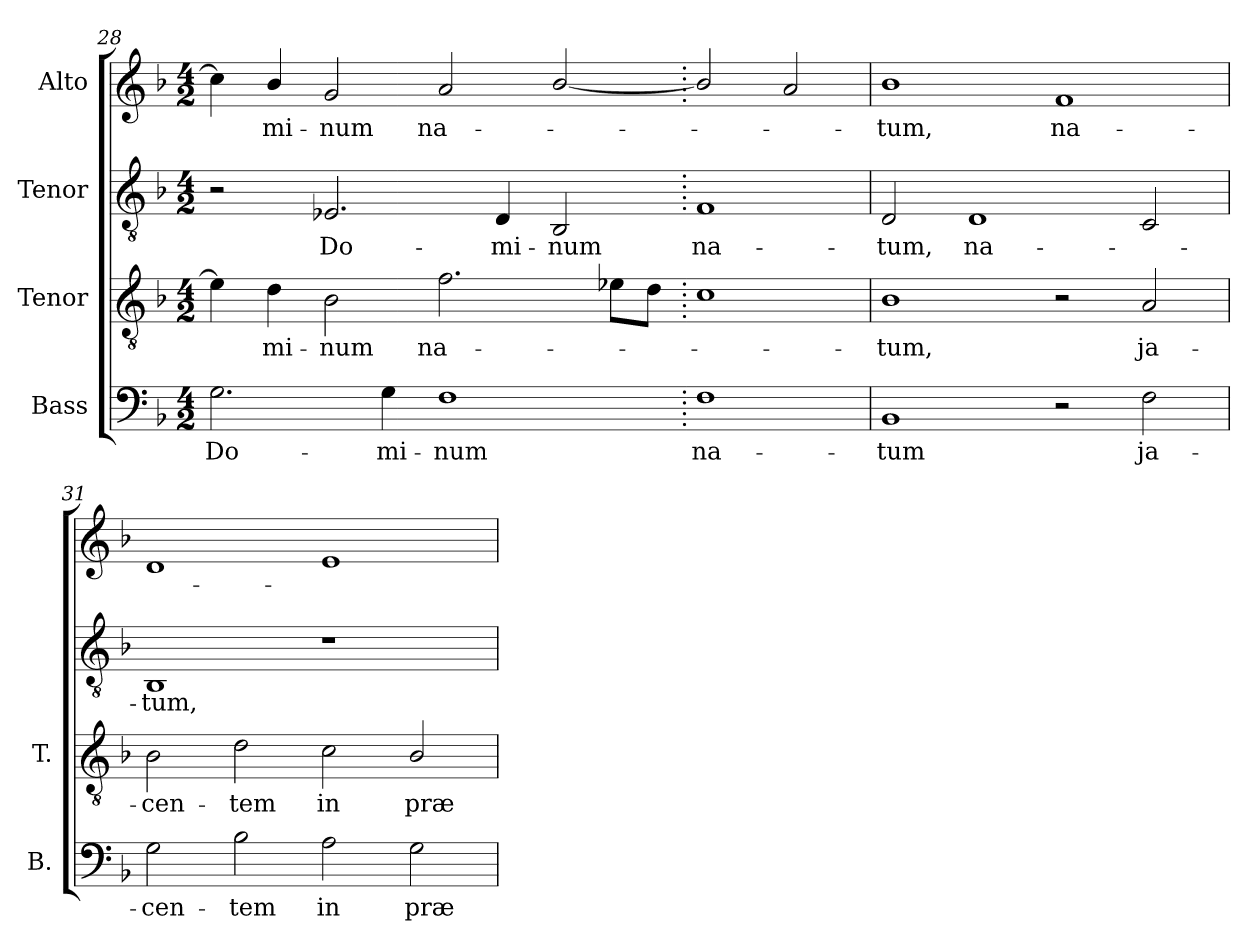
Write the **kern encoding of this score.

**kern	**text	**kern	**text	**kern	**text	**kern	**text
*part4	*part4	*part3	*part3	*part2	*part2	*part1	*part1
*staff4	*staff4	*staff3	*staff3	*staff2	*staff2	*staff1	*staff1
*I"Bass	*	*I"Tenor	*	*I"Tenor	*	*I"Alto	*
*I'B.	*	*I'T.	*	*	*	*	*
*clefF4	*	*clefGv2	*	*clefGv2	*	*clefG2	*
*	*	*ITrd7c12	*	*	*	*	*
*k[b-]	*	*k[b-]	*	*k[b-]	*	*k[b-]	*
*F:	*	*F:	*	*F:	*	*F:	*
*M4/2	*	*M4/2	*	*M4/2	*	*M4/2	*
=28	=28	=28	=28	=28	=28	=28	=28
!	!LO:LY:b:color=#000000	!	!	!	!	!	!
2.Gi\	Do-	4E-i\]	.	2r	.	4cci\]	.
!	!	!	!LO:LY:b:color=#000000	!	!	!	!
!	!	!	!	!	!	!	!LO:LY:b:color=#000000
.	.	4Di\	-mi-	.	.	4b-i/	-mi-
!	!	!	!LO:LY:b:color=#000000	!	!	!	!
!	!	!	!	!	!LO:LY:b:color=#000000	!	!
!	!	!	!	!	!	!	!LO:LY:b:color=#000000
.	.	2BB-i\	-num	2.E-Xi/	Do-	2gi/	-num
!	!LO:LY:b:color=#000000	!	!	!	!	!	!
4Gi\	-mi-	.	.	.	.	.	.
!	!LO:LY:b:color=#000000	!	!	!	!	!	!
!	!	!	!LO:LY:b:color=#000000	!	!	!	!
!	!	!	!	!	!	!	!LO:LY:b:color=#000000
1Fi	-num	2.Fi\	na-	.	.	2ai/	na-
!	!	!	!	!	!LO:LY:b:color=#000000	!	!
.	.	.	.	4Di/	-mi-	.	.
!	!	!	!	!	!LO:LY:b:color=#000000	!	!
.	.	.	.	2BB-i/	-num	[2b-i/	.
.	.	8E-Xi\L	.	.	.	.	.
.	.	8Di\J	.	.	.	.	.
=29.	=29.	=29.	=29.	=29.	=29.	=29.	=29.
!	!LO:LY:b:color=#000000	!	!	!	!	!	!
!	!	!	!	!	!LO:LY:b:color=#000000	!	!
1Fi	na-	1Ci	.	1Fi	na-	2b-i/]	.
.	.	.	.	.	.	2ai/	.
!!LO:LB:g=z
=30	=30	=30	=30	=30	=30	=30	=30
!	!LO:LY:b:color=#000000	!	!	!	!	!	!
!	!	!	!LO:LY:b:color=#000000	!	!	!	!
!	!	!	!	!	!LO:LY:b:color=#000000	!	!
!	!	!	!	!	!	!	!LO:LY:b:color=#000000
1BB-i	-tum	1BB-i	-tum,	2Di/	-tum,	1b-i	-tum,
!	!	!	!	!	!LO:LY:b:color=#000000	!	!
.	.	.	.	1Di	na-	.	.
!	!	!	!	!	!	!	!LO:LY:b:color=#000000
2r	.	2r	.	.	.	1fi	na-
!	!LO:LY:b:color=#000000	!	!	!	!	!	!
!	!	!	!LO:LY:b:color=#000000	!	!	!	!
2Fi\	ja-	2AAi/	ja-	2Ci/	.	.	.
=31	=31	=31	=31	=31	=31	=31	=31
!	!LO:LY:b:color=#000000	!	!	!	!	!	!
!	!	!	!LO:LY:b:color=#000000	!	!	!	!
!	!	!	!	!	!LO:LY:b:color=#000000	!	!
2Gi\	-cen-	2BB-i\	-cen-	1BB-i	-tum,	1di	.
!	!LO:LY:b:color=#000000	!	!	!	!	!	!
!	!	!	!LO:LY:b:color=#000000	!	!	!	!
2B-i\	-tem	2Di\	-tem	.	.	.	.
!	!LO:LY:b:color=#000000	!	!	!	!	!	!
!	!	!	!LO:LY:b:color=#000000	!	!	!	!
2Ai\	in	2Ci\	in	1r	.	1ei	.
!	!LO:LY:b:color=#000000	!	!	!	!	!	!
!	!	!	!LO:LY:b:color=#000000	!	!	!	!
2Gi\	præ-	2BB-i/	præ-	.	.	.	.
=	=	=	=	=	=	=	=
*-	*-	*-	*-	*-	*-	*-	*-
